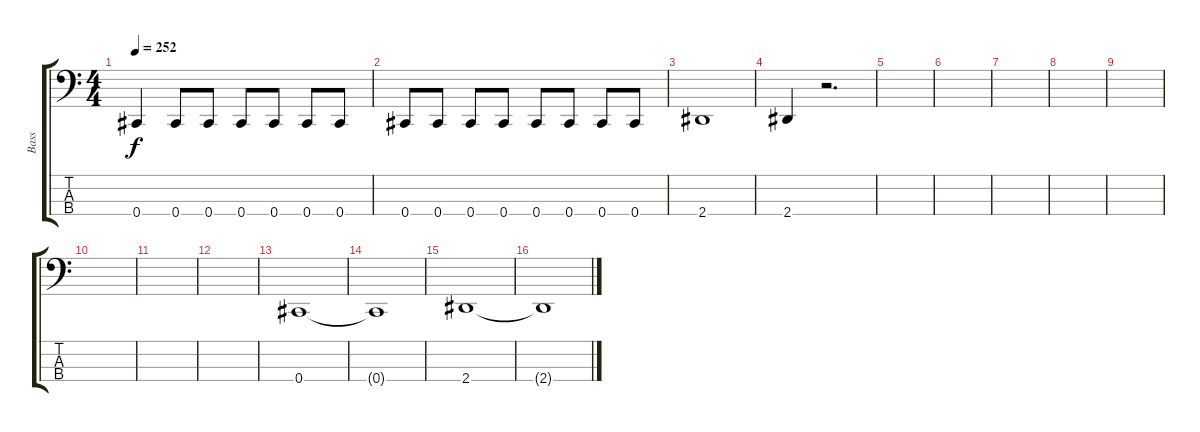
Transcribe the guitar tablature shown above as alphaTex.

\track ("Bass" "Bass") {instrument electricbasspick}
\staff {score tabs}
\tuning (Gb2 Db2 Ab1 Db1) {hide}
\ts (4 4)
\tempo 252
\clef f4
\ks c
0.4.4{dy f} 0.4.8 0.4.8 0.4.8 0.4.8 0.4.8 0.4.8 |
0.4.8 0.4.8 0.4.8 0.4.8 0.4.8 0.4.8 0.4.8 0.4.8 |
2.4.1 |
2.4.4 r.2{d} |
|
|
|
|
|
|
|
|
0.4.1 |
0.4{t}.1 |
2.4.1 |
2.4{t}.1
